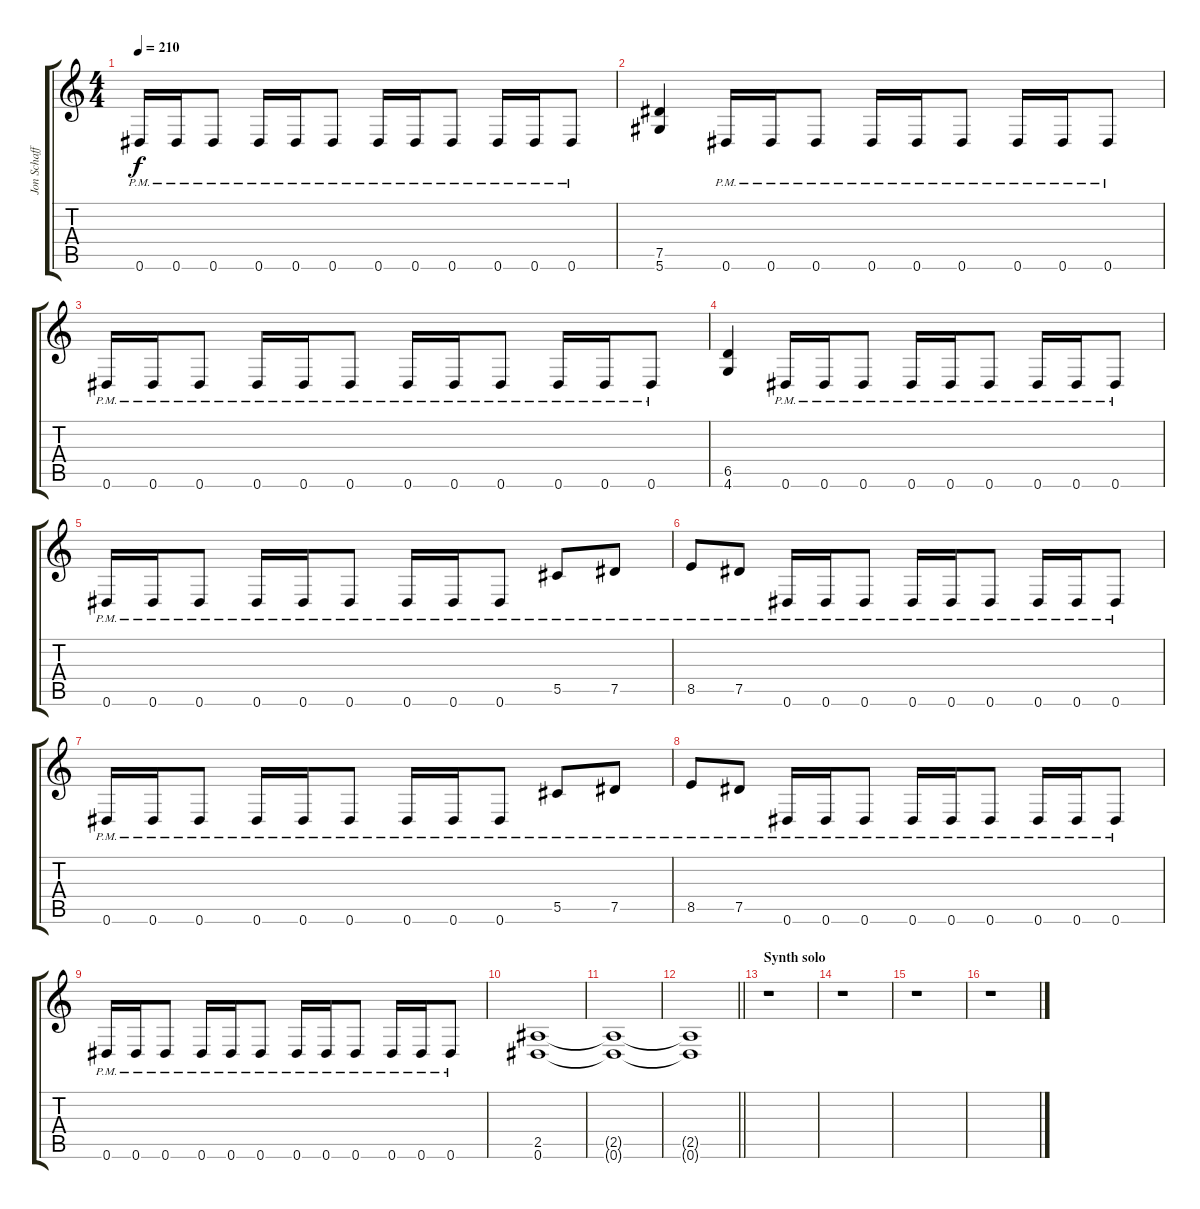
\track ("Jon Schaffer" "Jon Schaff") {instrument distortionguitar}
\staff {score tabs}
\tuning (Eb4 Bb3 Gb3 Db3 Ab2 Eb2) {hide}
\ts (4 4)
\tempo 210
\clef g2
\ks c
0.6{pm}.16{dy f} 0.6{pm}.16 0.6{pm}.8 0.6{pm}.16 0.6{pm}.16 0.6{pm}.8 0.6{pm}.16 0.6{pm}.16 0.6{pm}.8 0.6{pm}.16 0.6{pm}.16 0.6{pm}.8 |
(7.5 5.6).4 0.6{pm}.16 0.6{pm}.16 0.6{pm}.8 0.6{pm}.16 0.6{pm}.16 0.6{pm}.8 0.6{pm}.16 0.6{pm}.16 0.6{pm}.8 |
0.6{pm}.16 0.6{pm}.16 0.6{pm}.8 0.6{pm}.16 0.6{pm}.16 0.6{pm}.8 0.6{pm}.16 0.6{pm}.16 0.6{pm}.8 0.6{pm}.16 0.6{pm}.16 0.6{pm}.8 |
(6.5 4.6).4 0.6{pm}.16 0.6{pm}.16 0.6{pm}.8 0.6{pm}.16 0.6{pm}.16 0.6{pm}.8 0.6{pm}.16 0.6{pm}.16 0.6{pm}.8 |
0.6{pm}.16 0.6{pm}.16 0.6{pm}.8 0.6{pm}.16 0.6{pm}.16 0.6{pm}.8 0.6{pm}.16 0.6{pm}.16 0.6{pm}.8 5.5{pm}.8 7.5{pm}.8 |
8.5{pm}.8 7.5{pm}.8 0.6{pm}.16 0.6{pm}.16 0.6{pm}.8 0.6{pm}.16 0.6{pm}.16 0.6{pm}.8 0.6{pm}.16 0.6{pm}.16 0.6{pm}.8 |
0.6{pm}.16 0.6{pm}.16 0.6{pm}.8 0.6{pm}.16 0.6{pm}.16 0.6{pm}.8 0.6{pm}.16 0.6{pm}.16 0.6{pm}.8 5.5{pm}.8 7.5{pm}.8 |
8.5{pm}.8 7.5{pm}.8 0.6{pm}.16 0.6{pm}.16 0.6{pm}.8 0.6{pm}.16 0.6{pm}.16 0.6{pm}.8 0.6{pm}.16 0.6{pm}.16 0.6{pm}.8 |
0.6{pm}.16 0.6{pm}.16 0.6{pm}.8 0.6{pm}.16 0.6{pm}.16 0.6{pm}.8 0.6{pm}.16 0.6{pm}.16 0.6{pm}.8 0.6{pm}.16 0.6{pm}.16 0.6{pm}.8 |
(2.5 0.6).1 |
(2.5{t} 0.6{t}).1 |
\barLineRight lightlight
(2.5{t} 0.6{t}).1 |
\section ("" "Synth solo")
r.1 |
r.1 |
r.1 |
r.1
